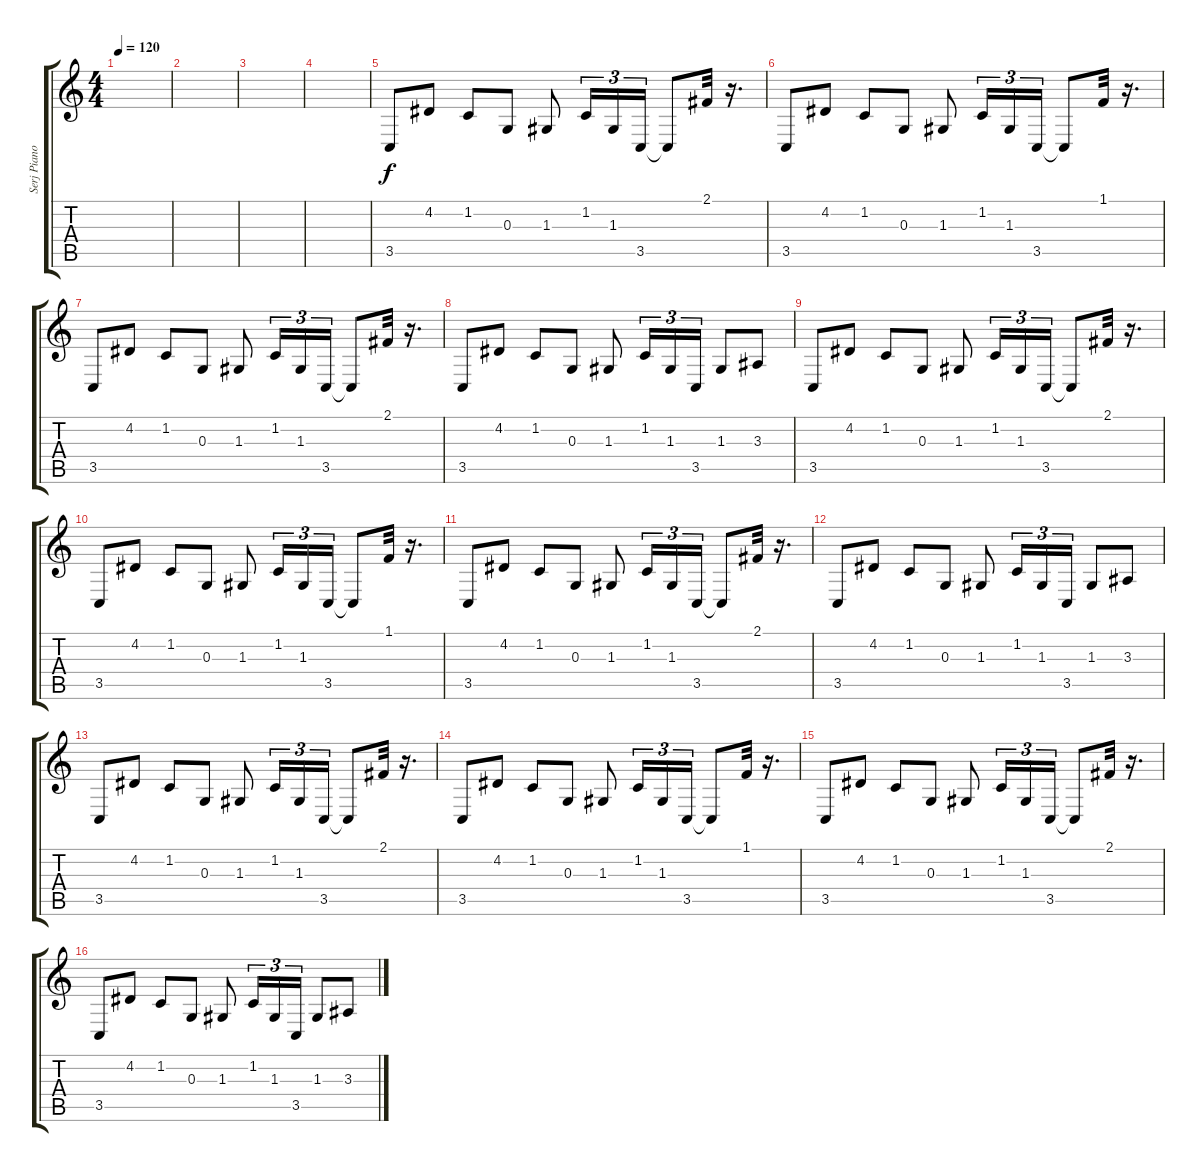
\track ("Serj Piano" "Serj Piano") {instrument acousticgrandpiano}
\staff {score tabs}
\tuning (E4 B3 G3 D3 A2 E2) {hide}
\ts (4 4)
\tempo 120
\clef g2
\ks c
|
|
|
|
3.5.8 4.2.8 1.2.8 0.3.8 1.3.8 1.2.16{tu (3 2)} 1.3.16{tu (3 2)} 3.5.16{tu (3 2)} 3.5{t}.8 2.1.32 r.16{d} |
3.5.8 4.2.8 1.2.8 0.3.8 1.3.8 1.2.16{tu (3 2)} 1.3.16{tu (3 2)} 3.5.16{tu (3 2)} 3.5{t}.8 1.1.32 r.16{d} |
3.5.8 4.2.8 1.2.8 0.3.8 1.3.8 1.2.16{tu (3 2)} 1.3.16{tu (3 2)} 3.5.16{tu (3 2)} 3.5{t}.8 2.1.32 r.16{d} |
3.5.8 4.2.8 1.2.8 0.3.8 1.3.8 1.2.16{tu (3 2)} 1.3.16{tu (3 2)} 3.5.16{tu (3 2)} 1.3.8 3.3.8 |
3.5.8 4.2.8 1.2.8 0.3.8 1.3.8 1.2.16{tu (3 2)} 1.3.16{tu (3 2)} 3.5.16{tu (3 2)} 3.5{t}.8 2.1.32 r.16{d} |
3.5.8 4.2.8 1.2.8 0.3.8 1.3.8 1.2.16{tu (3 2)} 1.3.16{tu (3 2)} 3.5.16{tu (3 2)} 3.5{t}.8 1.1.32 r.16{d} |
3.5.8 4.2.8 1.2.8 0.3.8 1.3.8 1.2.16{tu (3 2)} 1.3.16{tu (3 2)} 3.5.16{tu (3 2)} 3.5{t}.8 2.1.32 r.16{d} |
3.5.8 4.2.8 1.2.8 0.3.8 1.3.8 1.2.16{tu (3 2)} 1.3.16{tu (3 2)} 3.5.16{tu (3 2)} 1.3.8 3.3.8 |
3.5.8 4.2.8 1.2.8 0.3.8 1.3.8 1.2.16{tu (3 2)} 1.3.16{tu (3 2)} 3.5.16{tu (3 2)} 3.5{t}.8 2.1.32 r.16{d} |
3.5.8 4.2.8 1.2.8 0.3.8 1.3.8 1.2.16{tu (3 2)} 1.3.16{tu (3 2)} 3.5.16{tu (3 2)} 3.5{t}.8 1.1.32 r.16{d} |
3.5.8 4.2.8 1.2.8 0.3.8 1.3.8 1.2.16{tu (3 2)} 1.3.16{tu (3 2)} 3.5.16{tu (3 2)} 3.5{t}.8 2.1.32 r.16{d} |
3.5.8 4.2.8 1.2.8 0.3.8 1.3.8 1.2.16{tu (3 2)} 1.3.16{tu (3 2)} 3.5.16{tu (3 2)} 1.3.8 3.3.8
